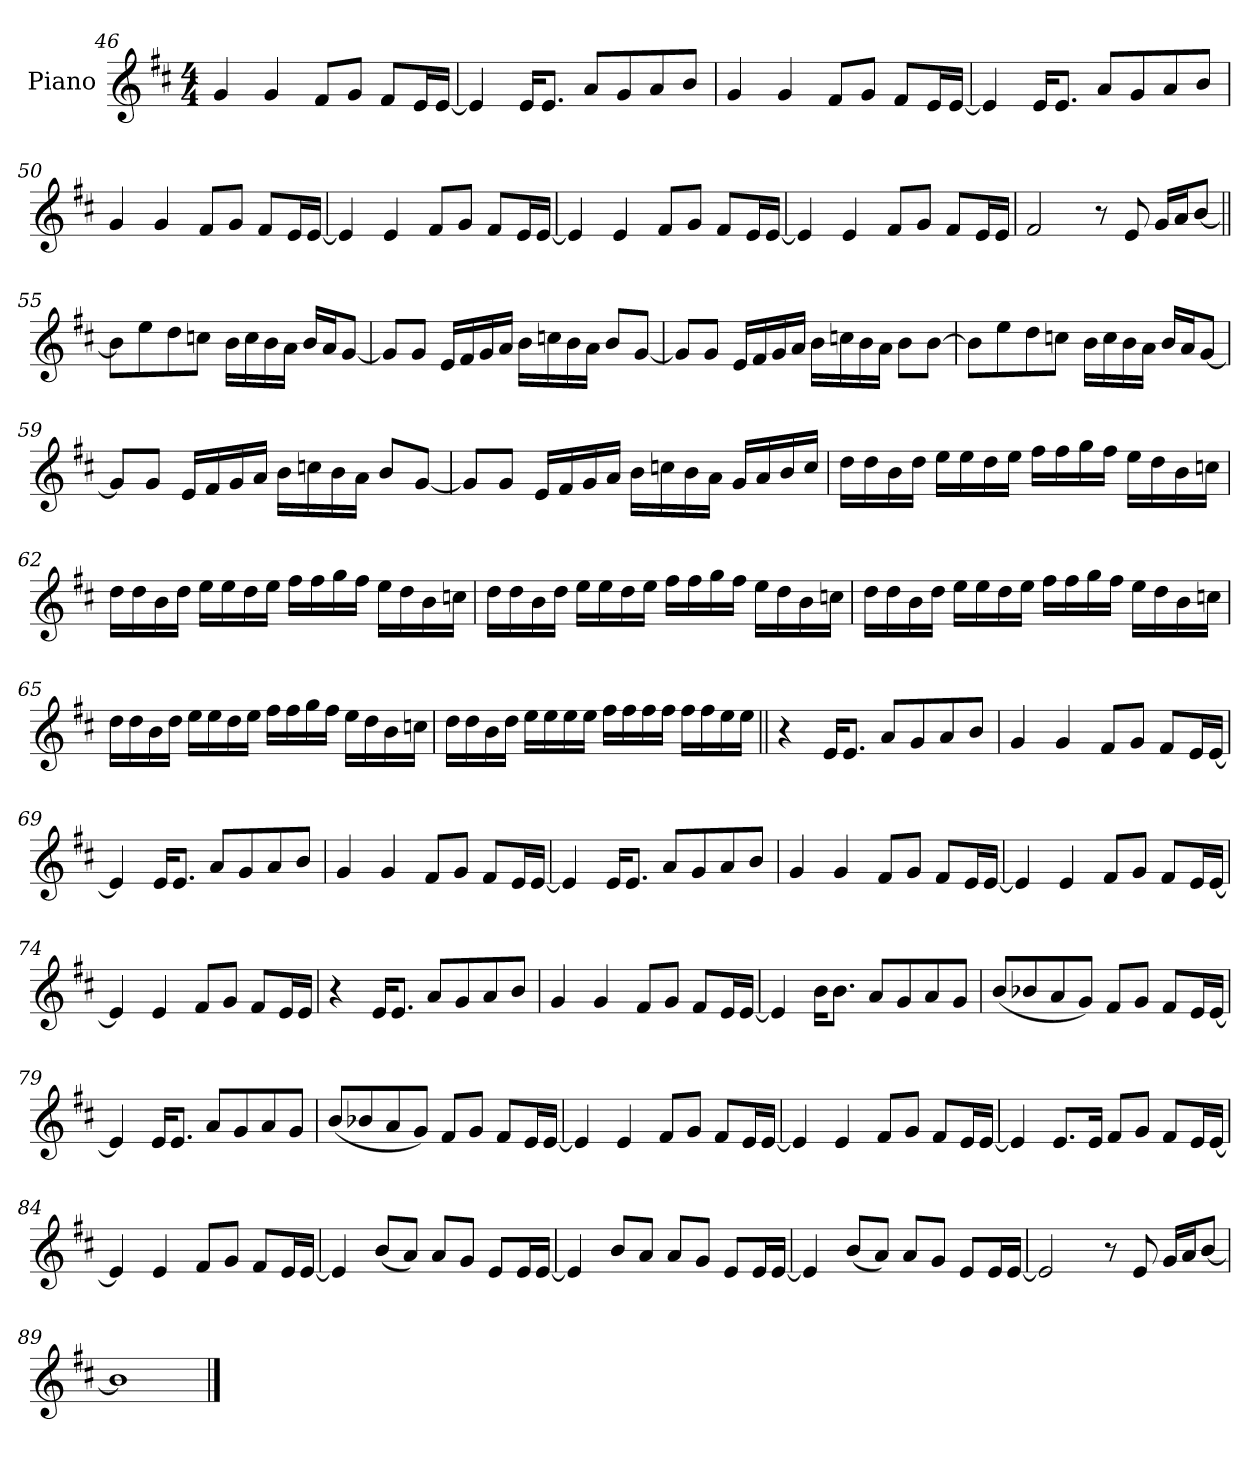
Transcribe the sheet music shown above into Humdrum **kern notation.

**kern
*part1
*staff1
*I"Piano
*I'Pno.
*clefG2
*k[f#c#]
*M4/4
=46
4g
4g
8f#L
8gJ
8f#L
16eL
[16eJJ
=47
4e]
16eKL
8.eJ
8aL
8g
8a
8bJ
=48
4g
4g
8f#L
8gJ
8f#L
16eL
[16eJJ
=49
4e]
16eKL
8.eJ
8aL
8g
8a
8bJ
=50
4g
4g
8f#L
8gJ
8f#L
16eL
[16eJJ
=51
4e]
4e
8f#L
8gJ
8f#L
16eL
[16eJJ
=52
4e]
4e
8f#L
8gJ
8f#L
16eL
[16eJJ
=53
4e]
4e
8f#L
8gJ
8f#L
16eL
16eJJ
=54
2f#
8r
8e!
16g!LL
16a!J
[8b!J
=55||
8b!L]
8ee!
8dd!
8ccn!J
16b!LL
16cc!
16b!
16a!JJ
16b!LL
16a!J
[8g!J
=56
8g!L]
8g!J
16e!LL
16f#!
16g!
16a!JJ
16b!LL
16ccn!
16b!
16a!JJ
8b!L
[8g!J
=57
8g!L]
8g!J
16e!LL
16f#!
16g!
16a!JJ
16b!LL
16ccn!
16b!
16a!JJ
8b!L
[8b!J
=58
8b!L]
8ee!
8dd!
8ccn!J
16b!LL
16cc!
16b!
16a!JJ
16b!LL
16a!J
[8g!J
=59
8g!L]
8g!J
16e!LL
16f#!
16g!
16a!JJ
16b!LL
16ccn!
16b!
16a!JJ
8b!L
[8g!J
=60
8g!L]
8g!J
16e!LL
16f#!
16g!
16a!JJ
16b!LL
16ccn!
16b!
16a!JJ
16g!LL
16a!
16b!
16cc!JJ
=61
16dd!LL
16dd!
16b!
16dd!JJ
16ee!LL
16ee!
16dd!
16ee!JJ
16ff#!LL
16ff#!
16gg!
16ff#!JJ
16ee!LL
16dd!
16b!
16ccn!JJ
=62
16dd!LL
16dd!
16b!
16dd!JJ
16ee!LL
16ee!
16dd!
16ee!JJ
16ff#!LL
16ff#!
16gg!
16ff#!JJ
16ee!LL
16dd!
16b!
16ccn!JJ
=63
16dd!LL
16dd!
16b!
16dd!JJ
16ee!LL
16ee!
16dd!
16ee!JJ
16ff#!LL
16ff#!
16gg!
16ff#!JJ
16ee!LL
16dd!
16b!
16ccn!JJ
=64
16dd!LL
16dd!
16b!
16dd!JJ
16ee!LL
16ee!
16dd!
16ee!JJ
16ff#!LL
16ff#!
16gg!
16ff#!JJ
16ee!LL
16dd!
16b!
16ccn!JJ
=65
16dd!LL
16dd!
16b!
16dd!JJ
16ee!LL
16ee!
16dd!
16ee!JJ
16ff#!LL
16ff#!
16gg!
16ff#!JJ
16ee!LL
16dd!
16b!
16ccn!JJ
=66
16dd!LL
16dd!
16b!
16dd!JJ
16ee!LL
16ee!
16ee!
16ee!JJ
16ff#!LL
16ff#!
16ff#!
16ff#!JJ
16ff#!LL
16ff#!
16ee!
16ee!JJ
=67||
4r
16eKL
8.eJ
8aL
8g
8a
8bJ
=68
4g
4g
8f#L
8gJ
8f#L
16eL
[16eJJ
=69
4e]
16eKL
8.eJ
8aL
8g
8a
8bJ
=70
4g
4g
8f#L
8gJ
8f#L
16eL
[16eJJ
=71
4e]
16eKL
8.eJ
8aL
8g
8a
8bJ
=72
4g
4g
8f#L
8gJ
8f#L
16eL
[16eJJ
=73
4e]
4e
8f#L
8gJ
8f#L
16eL
[16eJJ
=74
4e]
4e
8f#L
8gJ
8f#L
16eL
16eJJ
=75
4r
16eKL
8.eJ
8aL
8g
8a
8bJ
=76
4g
4g
8f#L
8gJ
8f#L
16eL
[16eJJ
=77
4e]
16bKL
8.bJ
8aL
8g
8a
8gJ
=78
(<8bL
8b-X
8a
8gJ)
8f#L
8gJ
8f#L
16eL
[16eJJ
=79
4e]
16eKL
8.eJ
8aL
8g
8a
8gJ
=80
(<8bL
8b-X
8a
8gJ)
8f#L
8gJ
8f#L
16eL
[16eJJ
=81
4e]
4e
8f#L
8gJ
8f#L
16eL
[16eJJ
=82
4e]
4e
8f#L
8gJ
8f#L
16eL
[16eJJ
=83
4e]
8.eL
16eJk
8f#L
8gJ
8f#L
16eL
[16eJJ
=84
4e]
4e
8f#L
8gJ
8f#L
16eL
[16eJJ
=85
4e]
(<8bL
8aJ)
8aL
8gJ
8eL
16eL
[16eJJ
=86
4e]
8bL
8aJ
8aL
8gJ
8eL
16eL
[16eJJ
=87
4e]
(<8bL
8aJ)
8aL
8gJ
8eL
16eL
[16eJJ
=88
2e]
8r
8e!
16g!LL
16a!J
[8b!J
=89
1b!]
==
*-
